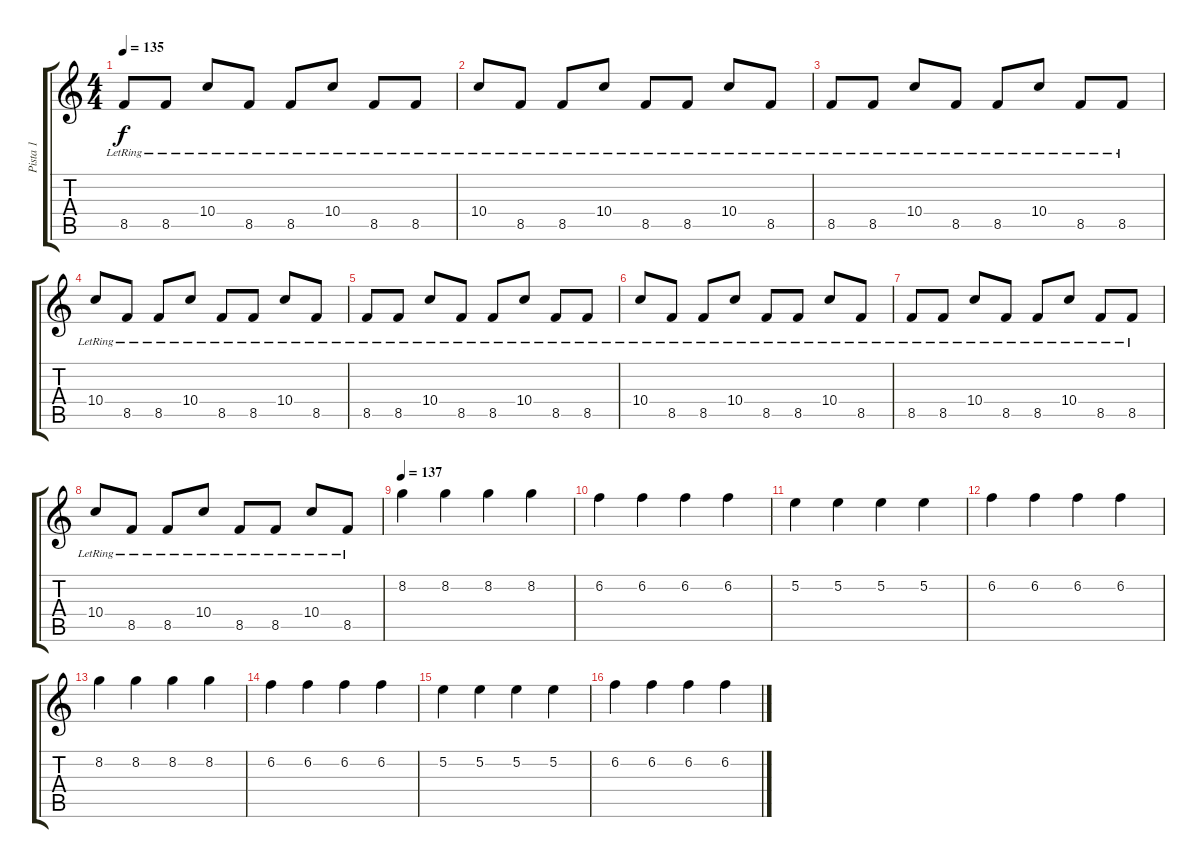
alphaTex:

\track ("Pista 1" "Pista 1") {instrument electricguitarclean}
\staff {score tabs}
\tuning (E4 B3 G3 D3 A2 D2) {hide}
\ts (4 4)
\tempo 135
\clef g2
\ks c
8.5{lr}.8{dy f} 8.5{lr}.8 10.4{lr}.8 8.5{lr}.8 8.5{lr}.8 10.4{lr}.8 8.5{lr}.8 8.5{lr}.8 |
10.4{lr}.8 8.5{lr}.8 8.5{lr}.8 10.4{lr}.8 8.5{lr}.8 8.5{lr}.8 10.4{lr}.8 8.5{lr}.8 |
8.5{lr}.8 8.5{lr}.8 10.4{lr}.8 8.5{lr}.8 8.5{lr}.8 10.4{lr}.8 8.5{lr}.8 8.5{lr}.8 |
10.4{lr}.8 8.5{lr}.8 8.5{lr}.8 10.4{lr}.8 8.5{lr}.8 8.5{lr}.8 10.4{lr}.8 8.5{lr}.8 |
8.5{lr}.8 8.5{lr}.8 10.4{lr}.8 8.5{lr}.8 8.5{lr}.8 10.4{lr}.8 8.5{lr}.8 8.5{lr}.8 |
10.4{lr}.8 8.5{lr}.8 8.5{lr}.8 10.4{lr}.8 8.5{lr}.8 8.5{lr}.8 10.4{lr}.8 8.5{lr}.8 |
8.5{lr}.8 8.5{lr}.8 10.4{lr}.8 8.5{lr}.8 8.5{lr}.8 10.4{lr}.8 8.5{lr}.8 8.5{lr}.8 |
10.4{lr}.8 8.5{lr}.8 8.5{lr}.8 10.4{lr}.8 8.5{lr}.8 8.5{lr}.8 10.4{lr}.8 8.5{lr}.8 |
\tempo 137
8.2.4{volume 9 balance 2} 8.2.4 8.2.4 8.2.4 |
6.2.4 6.2.4 6.2.4 6.2.4 |
5.2.4 5.2.4 5.2.4 5.2.4 |
6.2.4 6.2.4 6.2.4 6.2.4 |
8.2.4 8.2.4 8.2.4 8.2.4 |
6.2.4 6.2.4 6.2.4 6.2.4 |
5.2.4 5.2.4 5.2.4 5.2.4 |
6.2.4 6.2.4 6.2.4 6.2.4
